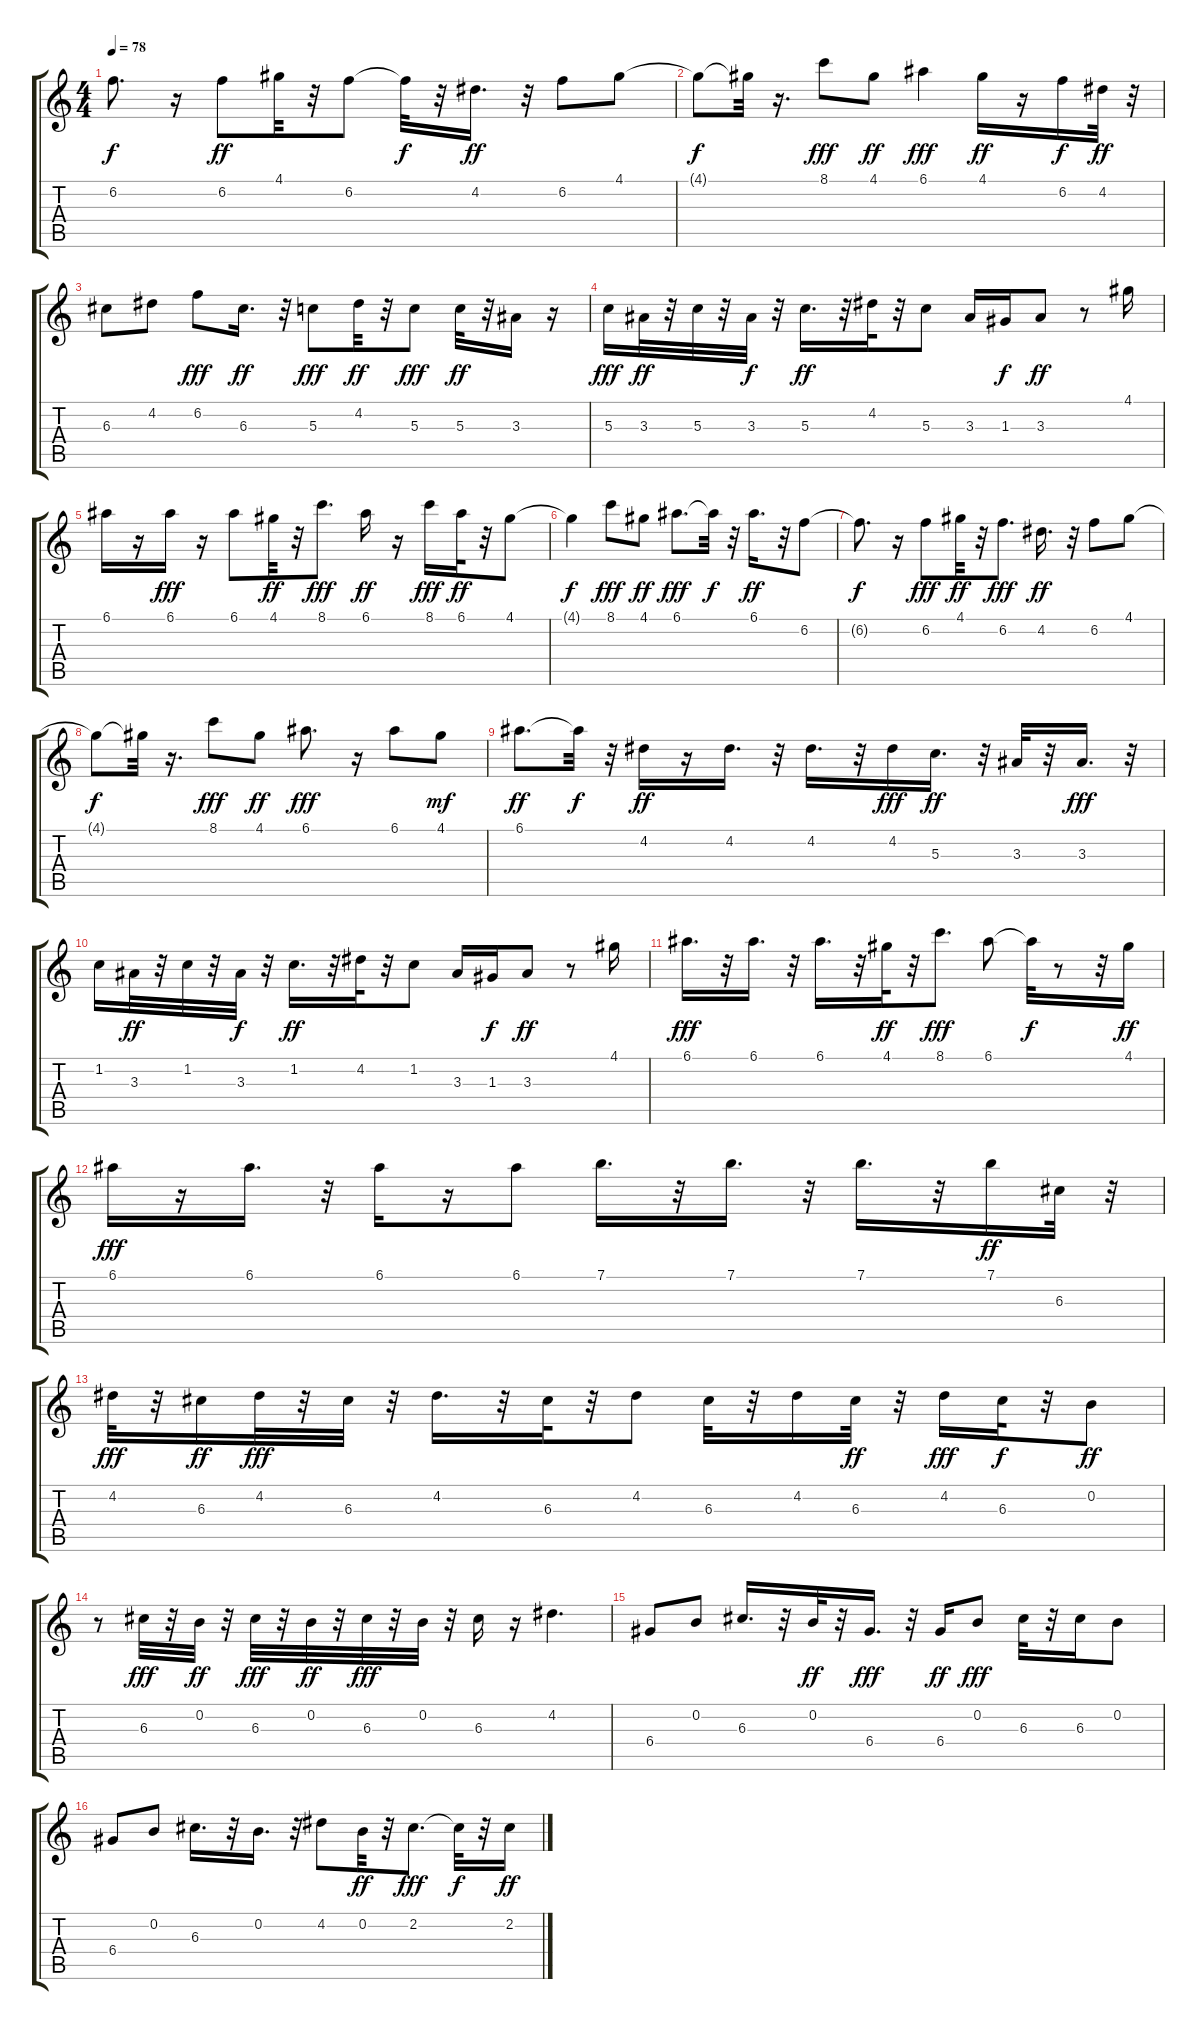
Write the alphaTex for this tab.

\track "" {instrument acousticguitarsteel}
\staff {score tabs}
\tuning (E4 B3 G3 D3 A2 E2) {hide}
\ts (4 4)
\tempo 78
\clef g2
\ks c
6.2{t}.8{d dy f} r.16 6.2.8{dy ff} 4.1.32 r.32 6.2.8 6.2{t}.32{dy f} r.32 4.2.16{d dy ff} r.32 6.2.8 4.1.8 |
4.1{t}.8{dy f} 4.1{t}.32 r.16{d} 8.1.8{dy fff} 4.1.8{dy ff} 6.1.4{dy fff} 4.1.16{dy ff} r.16 6.2.16{dy f} 4.2.32{dy ff} r.32 |
6.3.8 4.2.8 6.2.8{dy fff} 6.3.16{d dy ff} r.32 5.3.8{dy fff} 4.2.32{dy ff} r.32 5.3.8{dy fff} 5.3.32{dy ff} r.32 3.3.16 r.16 |
5.3.16{dy fff} 3.3.32{dy ff} r.32 5.3.32 r.32 3.3.32{dy f} r.32 5.3.16{d dy ff} r.32 4.2.32 r.32 5.3.8 3.3.16 1.3.16{dy f} 3.3.8{dy ff} r.8 4.1.16 |
6.1.16 r.16 6.1.16{dy fff} r.16 6.1.8 4.1.32{dy ff} r.32 8.1.8{d dy fff} 6.1.16{dy ff} r.16 8.1.16{dy fff} 6.1.32{dy ff} r.32 4.1.8 |
4.1{t}.4{dy f} 8.1.8{dy fff} 4.1.8{dy ff} 6.1.8{d dy fff} 6.1{t}.32{dy f} r.32 6.1.16{d dy ff} r.32 6.2.8 |
6.2{t}.8{d dy f} r.16 6.2.8{dy fff} 4.1.32{dy ff} r.32 6.2.8{d dy fff} 4.2.16{d dy ff} r.32 6.2.8 4.1.8 |
4.1{t}.8{dy f} 4.1{t}.32 r.16{d} 8.1.8{dy fff} 4.1.8{dy ff} 6.1.8{d dy fff} r.16 6.1.8 4.1.8{dy mf} |
6.1.8{d dy ff} 6.1{t}.32{dy f} r.32 4.2.16{dy ff} r.16 4.2.16{d} r.32 4.2.16{d} r.32 4.2.16{dy fff} 5.3.16{d dy ff} r.32 3.3.32 r.32 3.3.16{d dy fff} r.32 |
1.2.16 3.3.32{dy ff} r.32 1.2.32 r.32 3.3.32{dy f} r.32 1.2.16{d dy ff} r.32 4.2.32 r.32 1.2.8 3.3.16 1.3.16{dy f} 3.3.8{dy ff} r.8 4.1.16 |
6.1.16{d dy fff} r.32 6.1.16{d} r.32 6.1.16{d} r.32 4.1.32{dy ff} r.32 8.1.8{d dy fff} 6.1.8 6.1{t}.32{dy f} r.8 r.32 4.1.16{dy ff} |
6.1.16{dy fff} r.16 6.1.16{d} r.32 6.1.16 r.16 6.1.8 7.1.16{d} r.32 7.1.16{d} r.32 7.1.16{d} r.32 7.1.16{dy ff} 6.3.32 r.32 |
4.2.32{dy fff} r.32 6.3.16{dy ff} 4.2.32{dy fff} r.32 6.3.32 r.32 4.2.16{d} r.32 6.3.32 r.32 4.2.8 6.3.32 r.32 4.2.16 6.3.32{dy ff} r.32 4.2.16{dy fff} 6.3.32{dy f} r.32 0.2.8{dy ff} |
r.8 6.3.32{dy fff} r.32 0.2.32{dy ff} r.32 6.3.32{dy fff} r.32 0.2.32{dy ff} r.32 6.3.32{dy fff} r.32 0.2.32 r.32 6.3.16 r.16 4.2.4{d} |
6.4.8 0.2.8 6.3.16{d} r.32 0.2.32{dy ff} r.32 6.4.16{d dy fff} r.32 6.4.16{dy ff} 0.2.8{dy fff} 6.3.32 r.32 6.3.16 0.2.8 |
6.4.8 0.2.8 6.3.16{d} r.32 0.2.16{d} r.32 4.2.8 0.2.32{dy ff} r.32 2.2.8{d dy fff} 2.2{t}.32{dy f} r.32 2.2.16{dy ff}
